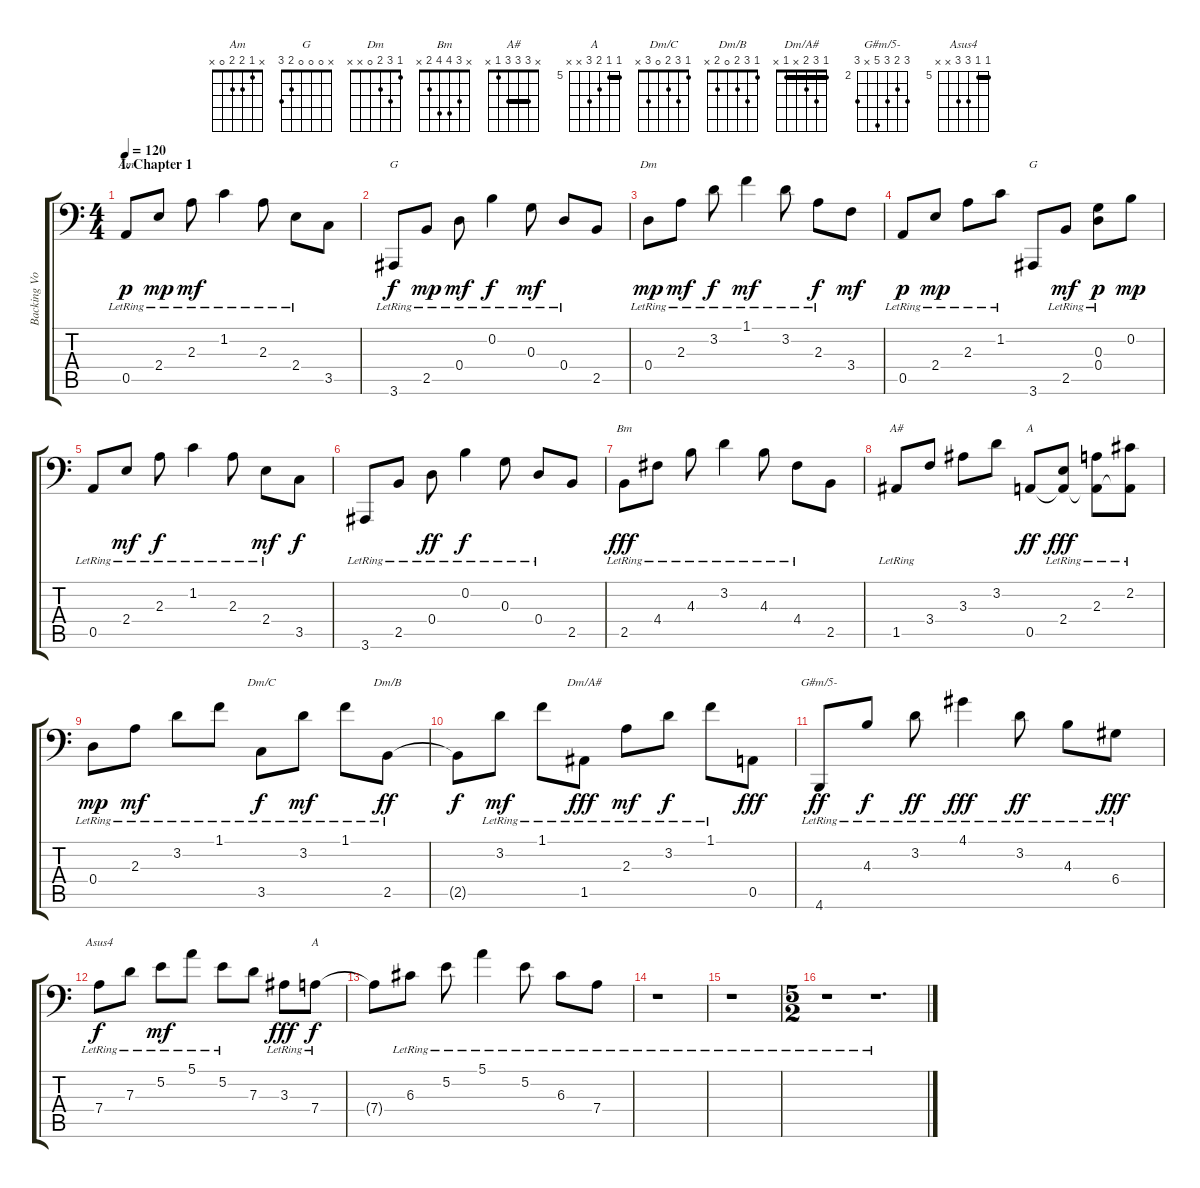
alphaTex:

\track ("Backing Vocals 1/Misc." "Backing Vo") {instrument lead6voice}
\staff {score tabs}
\tuning (E4 B3 G3 D3 A2 G1) {hide}
\chord ("Am" x 1 2 2 0 x)
\chord ("G" x 3 0 0 2 3)
\chord ("Dm" 1 3 2 0 x x)
\chord ("G" x 0 0 0 2 3)
\chord ("Bm" x 3 4 4 2 x)
\chord ("A#" x 3 3 3 1 x) {barre 3}
\chord ("A" x 2 2 2 0 x) {barre 2}
\chord ("Dm/C" 1 3 2 0 3 x)
\chord ("Dm/B" 1 3 2 0 2 x)
\chord ("Dm/A#" 1 3 2 x 1 x) {barre 1}
\chord ("G#m/5-" 4 3 4 6 x 4) {firstfret 2}
\chord ("Asus4" 5 5 7 7 x x) {firstfret 5 barre 5}
\chord ("A" 5 5 6 7 x x) {firstfret 5 barre 5}
\ts (4 4)
\section ("" "I. Chapter 1")
\tempo 120
\clef f4
\ks c
0.5{lr}.8{ch "Am" dy p volume 3 balance 13 instrument fx7echoes} 2.4{lr}.8{dy mp} 2.3{lr}.8{dy mf} 1.2{lr}.4 2.3{lr}.8 2.4{lr}.8 3.5.8 |
3.6{lr}.8{ch "G" dy f} 2.5{lr}.8{dy mp} 0.4{lr}.8{dy mf} 0.2{lr}.4{dy f} 0.3{lr}.8{dy mf} 0.4{lr}.8 2.5.8 |
0.4{lr}.8{ch "Dm" dy mp} 2.3{lr}.8{dy mf} 3.2{lr}.8{dy f} 1.1{lr}.4{dy mf} 3.2{lr}.8 2.3{lr}.8{dy f} 3.4.8{dy mf} |
0.5{lr}.8{dy p} 2.4{lr}.8{dy mp} 2.3{lr}.8 1.2{lr}.8 3.6.8{ch "G"} 2.5{lr}.8{dy mf} (0.3{lr} 0.4{lr}).8{dy p} 0.2.8{dy mp} |
0.5{lr}.8 2.4{lr}.8{dy mf} 2.3{lr}.8{dy f} 1.2{lr}.4 2.3{lr}.8 2.4{lr}.8{dy mf} 3.5.8{dy f} |
3.6{lr}.8 2.5{lr}.8 0.4{lr}.8{dy ff} 0.2{lr}.4{dy f} 0.3{lr}.8 0.4{lr}.8 2.5.8 |
2.5{lr}.8{ch "Bm" dy fff} 4.4{lr}.8 4.3{lr}.8 3.2{lr}.4 4.3{lr}.8 4.4{lr}.8 2.5.8 |
1.5{lr}.8{ch "A#"} 3.4.8 3.3.8 3.2.8 0.5.8{ch "A" dy ff} (2.4{lr} 0.5{t}).8{dy fff} (2.3{lr} 0.5{t}).8 (2.2{lr} 0.5{t}).8 |
0.4{lr}.8{dy mp} 2.3{lr}.8{dy mf} 3.2{lr}.8 1.1{lr}.8 3.5{lr}.8{ch "Dm/C" dy f} 3.2{lr}.8{dy mf} 1.1{lr}.8 2.5{lr}.8{ch "Dm/B" dy ff} |
2.5{t}.8{dy f} 3.2{lr}.8{dy mf} 1.1{lr}.8 1.5{lr}.8{ch "Dm/A#" dy fff} 2.3{lr}.8{dy mf} 3.2{lr}.8{dy f} 1.1{lr}.8 0.5.8{dy fff} |
4.6{lr}.8{ch "G#m/5-" dy ff} 4.3{lr}.8{dy f} 3.2{lr}.8{dy ff} 4.1{lr}.4{dy fff} 3.2{lr}.8{dy ff} 4.3{lr}.8 6.4{lr}.8{dy fff} |
7.4{lr}.8{ch "Asus4" dy f} 7.3{lr}.8 5.2{lr}.8{dy mf} 5.1{lr}.8 5.2{lr}.8 7.3.8 3.3{lr}.8{dy fff} 7.4{lr}.8{ch "A" dy f} |
7.4{t}.8 6.3{lr}.8 5.2{lr}.8 5.1{lr}.4 5.2{lr}.8 6.3{lr}.8 7.4{lr}.8 |
r.1 |
r.1 |
\ts (5 2)
r.1 r.1{d}
